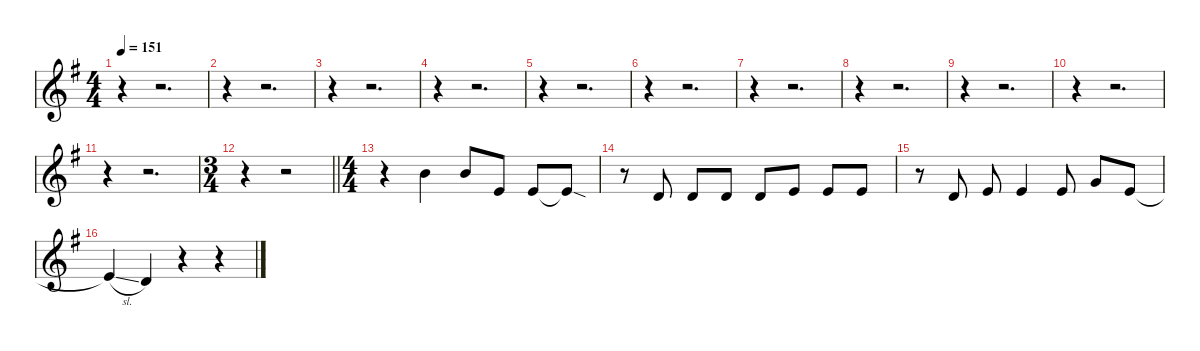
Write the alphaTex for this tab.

\defaultSystemsLayout 4
\hideDynamics
\bracketExtendMode nobrackets
\singleTrackTrackNamePolicy hidden
\multiTrackTrackNamePolicy hidden
\otherSystemsTrackNameOrientation horizontal
\track ("James Hetfield [V]" "vln.") {mute instrument violin}
\staff {score}
\tuning (E4 B3 G3 D3 A2 E2)
\ts (4 4)
\tempo 151
\clef g2
\ks eminor
r.4{dy ff} r.2{d} |
r.4 r.2{d} |
r.4 r.2{d} |
r.4 r.2{d} |
r.4 r.2{d} |
r.4 r.2{d} |
r.4 r.2{d} |
r.4 r.2{d} |
r.4 r.2{d} |
r.4 r.2{d} |
r.4 r.2{d} |
\ts (3 4)
\beaming (8 2 2 2)
\barLineRight lightlight
r.4 r.2 |
\ts (4 4)
\beaming (8 2 2 2 2)
r.4 7.1{acc forcenatural}.4 7.1{acc forcenatural}.8 5.2{acc forcenatural}.8 5.2{acc forcenatural}.8 5.2{sod t acc forcenatural}.8 |
r.8 7.3{acc forcenatural}.8 7.3{acc forcenatural}.8 7.3{acc forcenatural}.8 7.3{acc forcenatural}.8 5.2{acc forcenatural}.8 5.2{acc forcenatural}.8 5.2{acc forcenatural}.8 |
r.8 7.3{acc forcenatural}.8 5.2{acc forcenatural}.8 5.2{acc forcenatural}.4 5.2{acc forcenatural}.8 8.2{acc forcenatural}.8 5.2{acc forcenatural}.8 |
5.2{sl t acc forcenatural}.4 3.2{acc forcenatural}.4 r.4 r.4
